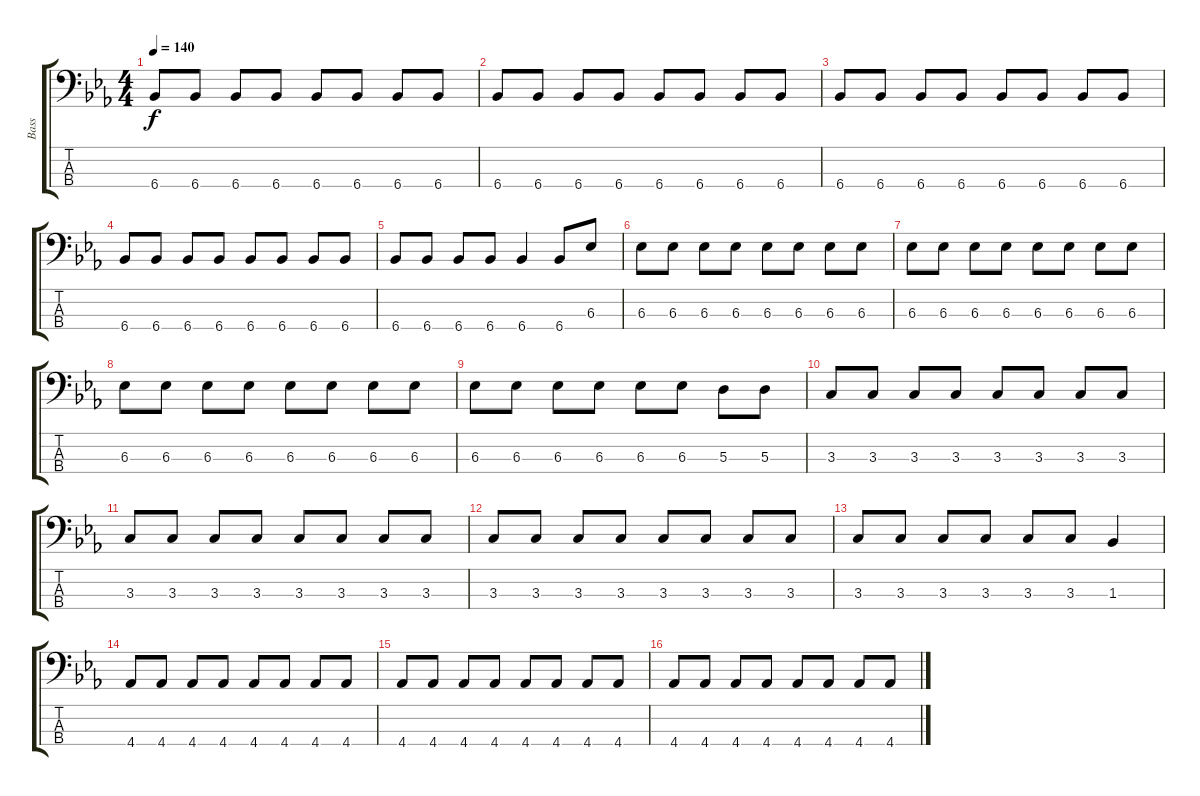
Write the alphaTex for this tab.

\track ("Bass" "Bass") {instrument slapbass1}
\staff {score tabs}
\tuning (G2 D2 A1 E1) {hide}
\ts (4 4)
\tempo 140
\clef f4
\ks eb
6.4.8{dy f} 6.4.8 6.4.8 6.4.8 6.4.8 6.4.8 6.4.8 6.4.8 |
6.4.8 6.4.8 6.4.8 6.4.8 6.4.8 6.4.8 6.4.8 6.4.8 |
6.4.8 6.4.8 6.4.8 6.4.8 6.4.8 6.4.8 6.4.8 6.4.8 |
6.4.8 6.4.8 6.4.8 6.4.8 6.4.8 6.4.8 6.4.8 6.4.8 |
6.4.8 6.4.8 6.4.8 6.4.8 6.4.4 6.4.8 6.3.8 |
6.3.8 6.3.8 6.3.8 6.3.8 6.3.8 6.3.8 6.3.8 6.3.8 |
6.3.8 6.3.8 6.3.8 6.3.8 6.3.8 6.3.8 6.3.8 6.3.8 |
6.3.8 6.3.8 6.3.8 6.3.8 6.3.8 6.3.8 6.3.8 6.3.8 |
6.3.8 6.3.8 6.3.8 6.3.8 6.3.8 6.3.8 5.3.8 5.3.8 |
3.3.8 3.3.8 3.3.8 3.3.8 3.3.8 3.3.8 3.3.8 3.3.8 |
3.3.8 3.3.8 3.3.8 3.3.8 3.3.8 3.3.8 3.3.8 3.3.8 |
3.3.8 3.3.8 3.3.8 3.3.8 3.3.8 3.3.8 3.3.8 3.3.8 |
3.3.8 3.3.8 3.3.8 3.3.8 3.3.8 3.3.8 1.3.4 |
4.4.8 4.4.8 4.4.8 4.4.8 4.4.8 4.4.8 4.4.8 4.4.8 |
4.4.8 4.4.8 4.4.8 4.4.8 4.4.8 4.4.8 4.4.8 4.4.8 |
4.4.8 4.4.8 4.4.8 4.4.8 4.4.8 4.4.8 4.4.8 4.4.8
